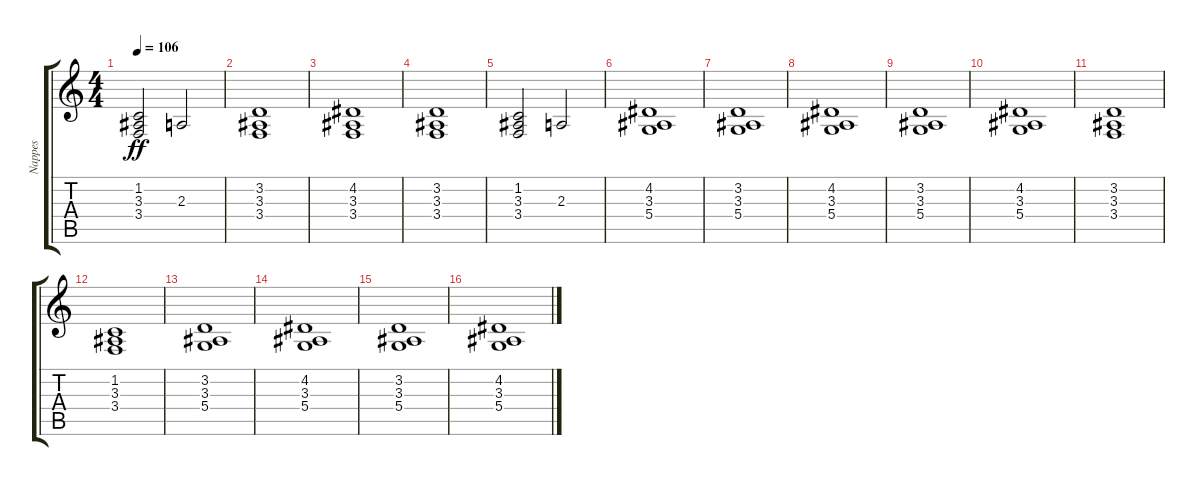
\track ("Nappes" "Nappes") {instrument pad2warm}
\staff {score tabs}
\tuning (E4 B3 G3 D3 A2 E2) {hide}
\ts (4 4)
\tempo 106
\clef g2
\ks c
(1.2 3.3 3.4).2{dy ff} 2.3.2 |
(3.2 3.3 3.4).1 |
(4.2 3.3 3.4).1 |
(3.2 3.3 3.4).1 |
(1.2 3.3 3.4).2 2.3.2 |
(4.2 3.3 5.4).1 |
(3.2 3.3 5.4).1 |
(4.2 3.3 5.4).1 |
(3.2 3.3 5.4).1 |
(4.2 3.3 5.4).1 |
(3.2 3.3 3.4).1 |
(1.2 3.3 3.4).1 |
(3.2 3.3 5.4).1 |
(4.2 3.3 5.4).1 |
(3.2 3.3 5.4).1 |
(4.2 3.3 5.4).1
